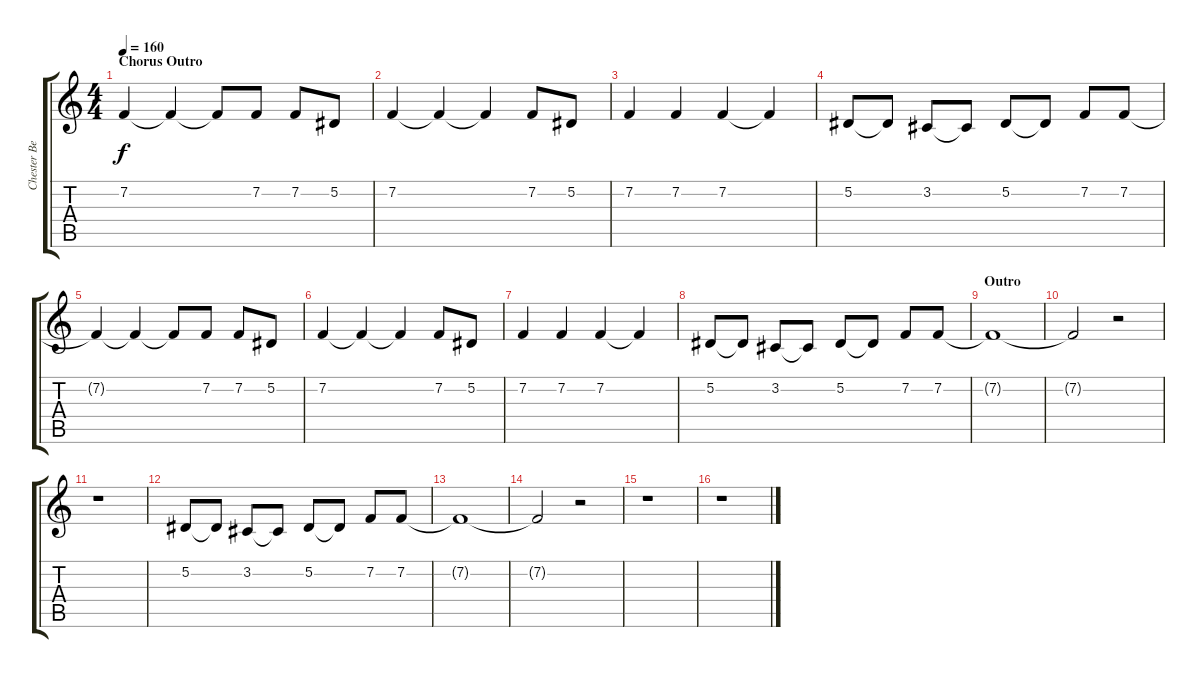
\track ("Chester Bennington (Vocals)" "Chester Be") {instrument lead1square}
\staff {score tabs}
\tuning (Eb4 Bb3 Gb3 Db3 Ab2 Eb2) {hide}
\ts (4 4)
\section ("" "Chorus Outro")
\tempo 160
\clef g2
\ks c
7.2{t}.4{dy f} 7.2{t}.4 7.2{t}.8 7.2.8 7.2.8 5.2.8 |
7.2.4 7.2{t}.4 7.2{t}.4 7.2.8 5.2.8 |
7.2.4 7.2.4 7.2.4 7.2{t}.4 |
5.2.8 5.2{t}.8 3.2.8 3.2{t}.8 5.2.8 5.2{t}.8 7.2.8 7.2.8 |
7.2{t}.4 7.2{t}.4 7.2{t}.8 7.2.8 7.2.8 5.2.8 |
7.2.4 7.2{t}.4 7.2{t}.4 7.2.8 5.2.8 |
7.2.4 7.2.4 7.2.4 7.2{t}.4 |
5.2.8 5.2{t}.8 3.2.8 3.2{t}.8 5.2.8 5.2{t}.8 7.2.8 7.2.8 |
\section ("" "Outro")
7.2{t}.1 |
7.2{t}.2 r.2 |
r.1 |
5.2.8 5.2{t}.8 3.2.8 3.2{t}.8 5.2.8 5.2{t}.8 7.2.8 7.2.8 |
7.2{t}.1 |
7.2{t}.2 r.2 |
r.1 |
r.1
